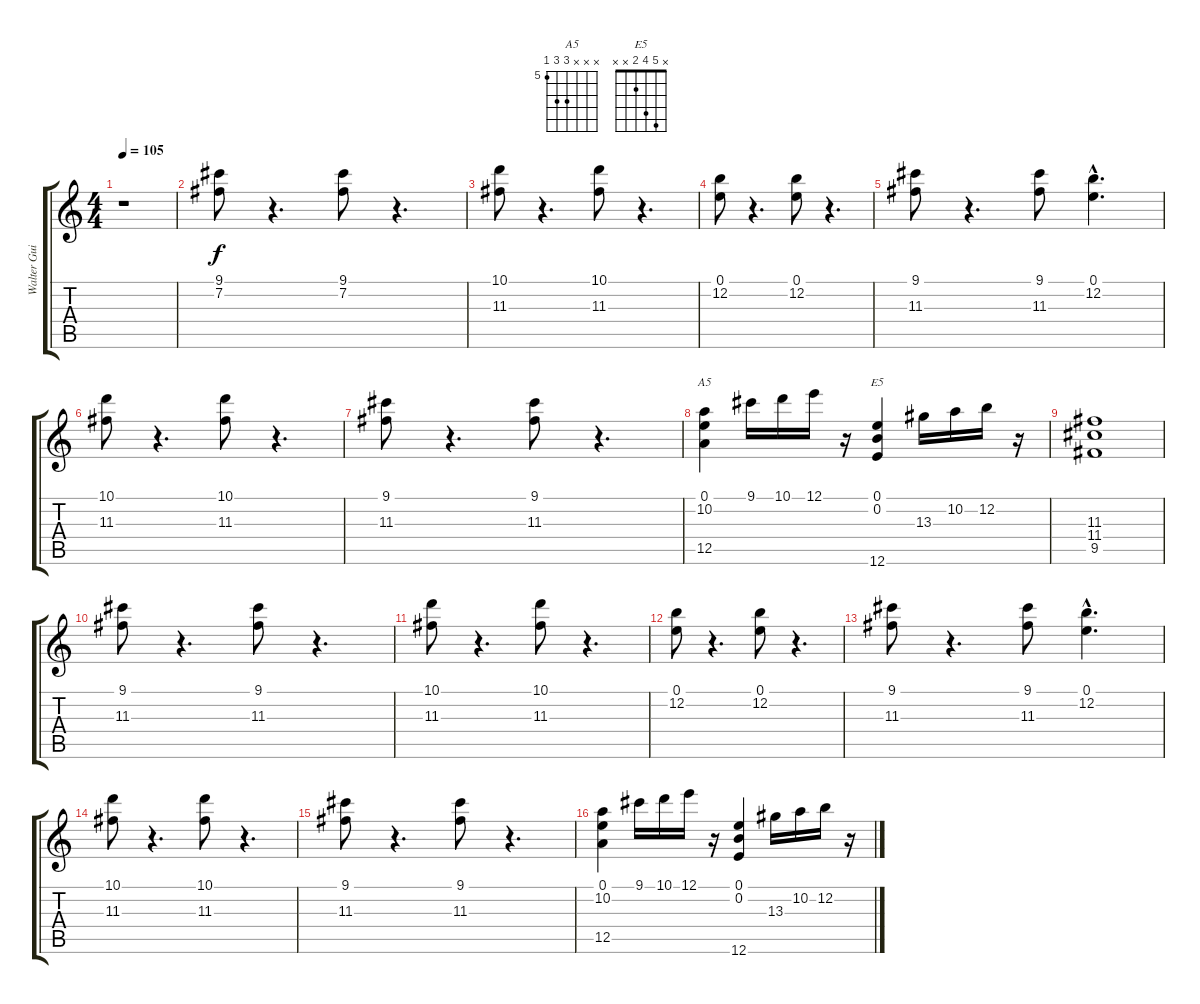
\track ("Walter Guiardino" "Walter Gui") {instrument distortionguitar}
\staff {score tabs}
\tuning (E4 B3 G3 D3 A2 E2) {hide}
\chord ("A5" x x x 7 7 5) {firstfret 5}
\chord ("E5" x 5 4 2 x x)
\ts (4 4)
\tempo 105
\clef g2
\ks c
r.1{dy f instrument distortionguitar} |
(9.1 7.2).8 r.4{d} (9.1 7.2).8 r.4{d} |
(10.1 11.3).8 r.4{d} (10.1 11.3).8 r.4{d} |
(0.1 12.2).8 r.4{d} (0.1 12.2).8 r.4{d} |
(9.1 11.3).8 r.4{d} (9.1 11.3).8 (0.1{hac} 12.2{hac}).4{d} |
(10.1 11.3).8 r.4{d} (10.1 11.3).8 r.4{d} |
(9.1 11.3).8 r.4{d} (9.1 11.3).8 r.4{d} |
(0.1 10.2 12.5).4{ch "A5"} 9.1.16 10.1.16 12.1.16 r.16 (0.1 0.2 12.6).4{ch "E5"} 13.3.16 10.2.16 12.2.16 r.16 |
(11.3 11.4 9.5).1 |
(9.1 11.3).8 r.4{d} (9.1 11.3).8 r.4{d} |
(10.1 11.3).8 r.4{d} (10.1 11.3).8 r.4{d} |
(0.1 12.2).8 r.4{d} (0.1 12.2).8 r.4{d} |
(9.1 11.3).8 r.4{d} (9.1 11.3).8 (0.1{hac} 12.2{hac}).4{d} |
(10.1 11.3).8 r.4{d} (10.1 11.3).8 r.4{d} |
(9.1 11.3).8 r.4{d} (9.1 11.3).8 r.4{d} |
(0.1 10.2 12.5).4 9.1.16 10.1.16 12.1.16 r.16 (0.1 0.2 12.6).4 13.3.16 10.2.16 12.2.16 r.16
